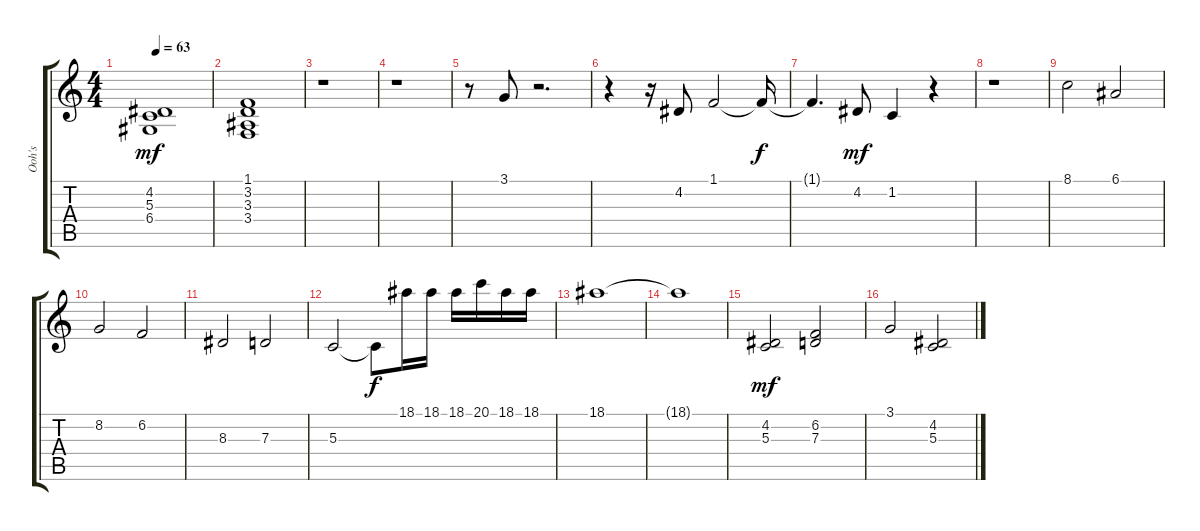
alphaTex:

\track ("Ooh's" "Ooh's") {instrument voiceoohs}
\staff {score tabs}
\tuning (E4 B3 G3 D3 A2 E2) {hide}
\ts (4 4)
\tempo 63
\clef g2
\ks c
(4.2 5.3 6.4).1{dy mf} |
(1.1 3.2 3.3 3.4).1 |
r.1 |
r.1 |
r.8 3.1.8 r.2{d} |
r.4 r.16 4.2.8 1.1.2 1.1{t}.16{dy f} |
1.1{t}.4{d} 4.2.8{dy mf} 1.2.4 r.4 |
r.1 |
8.1.2 6.1.2 |
8.2.2 6.2.2 |
8.3.2 7.3.2 |
5.3.2 5.3{t}.8{dy f} 18.1.16 18.1.16 18.1.16 20.1.16 18.1.16 18.1.16 |
18.1.1 |
18.1{t}.1 |
(4.2 5.3).2{dy mf} (6.2 7.3).2 |
3.1.2 (4.2 5.3).2
